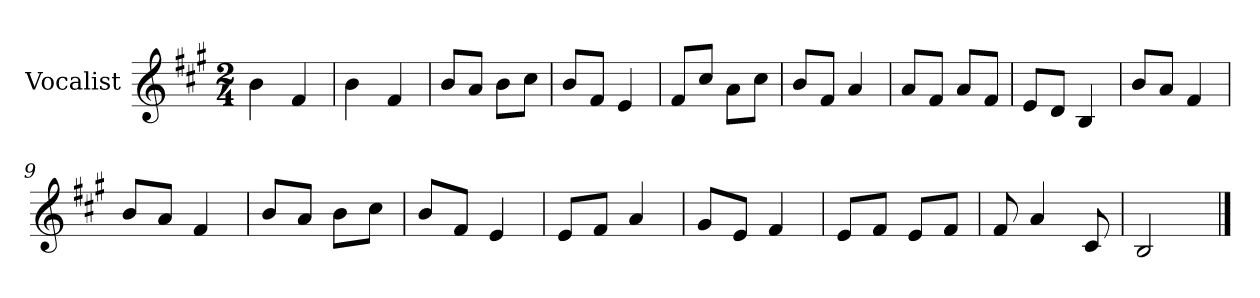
**kern
*part1
*staff1
*I"Vocalist
*k[f#c#g#]
*A:
*M2/4
=
4b
4f#
=1
4b
4f#
=2
8bL
8aJ
8bL
8cc#J
=3
8bL
8f#J
4e
=4
8f#L
8cc#J
8aL
8cc#J
=5
8bL
8f#J
4a
=6
8aL
8f#J
8aL
8f#J
=7
8eL
8dJ
4B
=8
8bL
8aJ
4f#
=9
8bL
8aJ
4f#
=10
8bL
8aJ
8bL
8cc#J
=11
8bL
8f#J
4e
=12
8eL
8f#J
4a
=13
8g#L
8eJ
4f#
=14
8eL
8f#J
8eL
8f#J
=15
8f#
4a
8c#
=16
2B
==
*-
